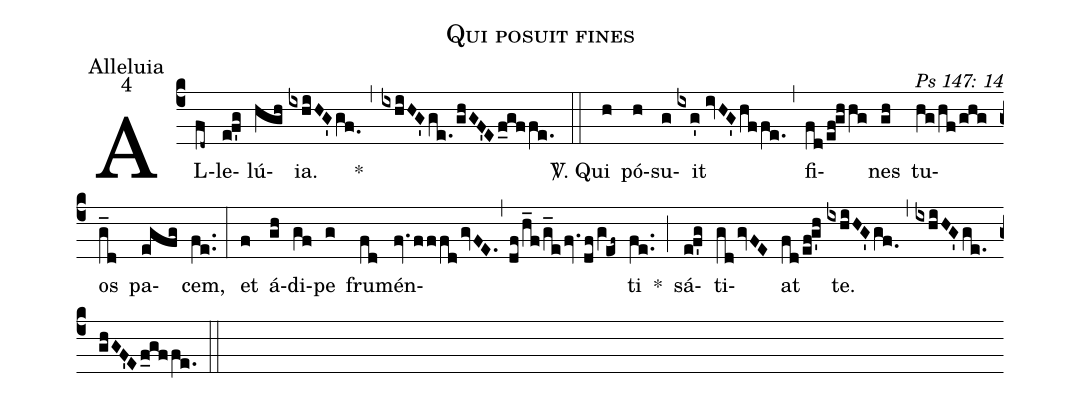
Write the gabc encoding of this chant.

name: Qui posuit fines;
office-part: Alleluia;
mode: 4;
commentary: Ps 147: 14;
%%
(c4) AL(fd~)le(e!f'g)lú(hgh)ia.(ixhiHG'gf.0) *(,) (ixhiHG'ge./ghGF'Ef_gffe.) (::)
<sp>V/</sp>. Qui(h) pó(h)su(g)it(ixg'//ivHG'hffe.) (,) fi(fd/ef!ghhg)nes(gh) tu(hg/hf/ghg)os(g_d) pa(egfg)cem,(fe..) (:)
et(f) á(gh)di(gf)pe(g) fru(fd)mén(fv.fffdgvFE.,df/h_f/g_e/fv./df/gV!ef~)ti(fe..) *(;) sá(e!f'g)ti(gdgvFE)at(fd/ef!g'h) te.(ixhiHG'gf.0) (,) (ixhiHG'ge./ghGF'Ef_gffe.) (::)
